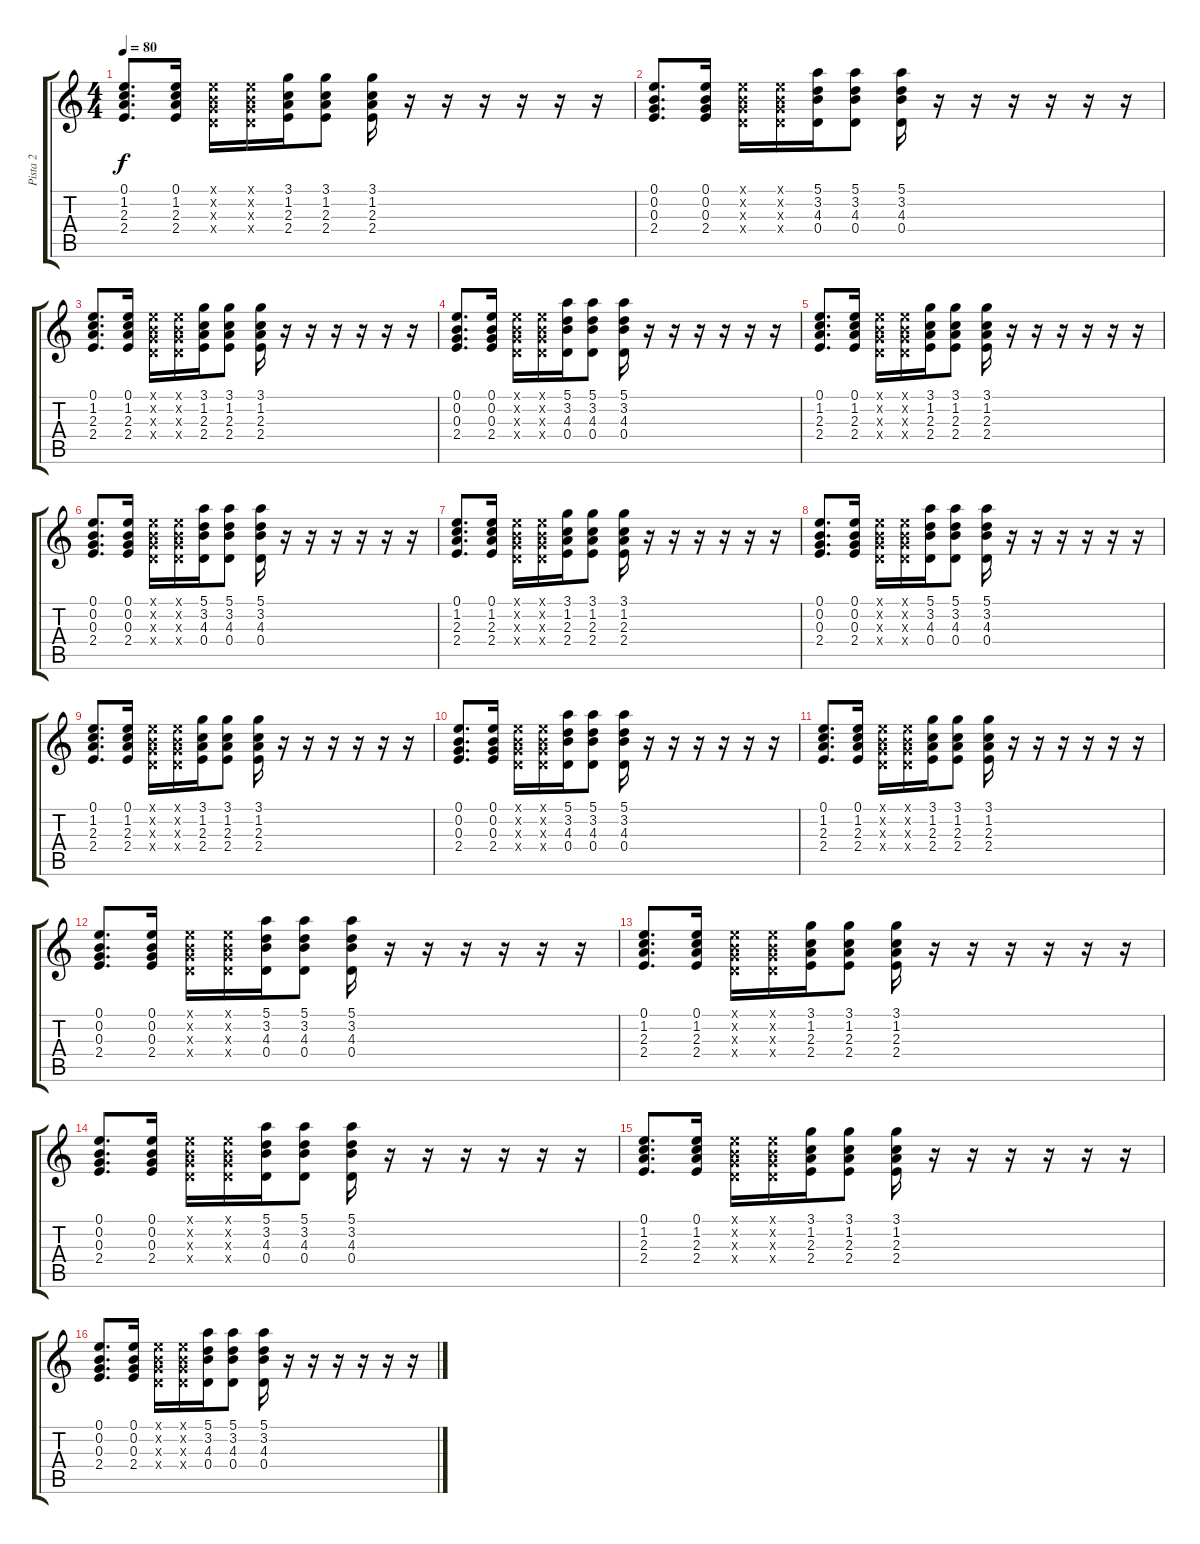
\track ("Pista 2" "Pista 2") {instrument overdrivenguitar}
\staff {score tabs}
\tuning (E4 B3 G3 D3 A2 E2) {hide}
\ts (4 4)
\tempo 80
\clef g2
\ks c
(0.1 1.2 2.3 2.4).8{d dy f} (0.1 1.2 2.3 2.4).16 (0.1{x} 0.2{x} 0.3{x} 0.4{x}).16 (0.1{x} 0.2{x} 0.3{x} 0.4{x}).16 (3.1 1.2 2.3 2.4).16 (3.1 1.2 2.3 2.4).8 (3.1 1.2 2.3 2.4).16 r.16 r.16 r.16 r.16 r.16 r.16 |
(0.1 0.2 0.3 2.4).8{d} (0.1 0.2 0.3 2.4).16 (0.1{x} 0.2{x} 0.3{x} 0.4{x}).16 (0.1{x} 0.2{x} 0.3{x} 0.4{x}).16 (5.1 3.2 4.3 0.4).16 (5.1 3.2 4.3 0.4).8 (5.1 3.2 4.3 0.4).16 r.16 r.16 r.16 r.16 r.16 r.16 |
(0.1 1.2 2.3 2.4).8{d} (0.1 1.2 2.3 2.4).16 (0.1{x} 0.2{x} 0.3{x} 0.4{x}).16 (0.1{x} 0.2{x} 0.3{x} 0.4{x}).16 (3.1 1.2 2.3 2.4).16 (3.1 1.2 2.3 2.4).8 (3.1 1.2 2.3 2.4).16 r.16 r.16 r.16 r.16 r.16 r.16 |
(0.1 0.2 0.3 2.4).8{d} (0.1 0.2 0.3 2.4).16 (0.1{x} 0.2{x} 0.3{x} 0.4{x}).16 (0.1{x} 0.2{x} 0.3{x} 0.4{x}).16 (5.1 3.2 4.3 0.4).16 (5.1 3.2 4.3 0.4).8 (5.1 3.2 4.3 0.4).16 r.16 r.16 r.16 r.16 r.16 r.16 |
(0.1 1.2 2.3 2.4).8{d} (0.1 1.2 2.3 2.4).16 (0.1{x} 0.2{x} 0.3{x} 0.4{x}).16 (0.1{x} 0.2{x} 0.3{x} 0.4{x}).16 (3.1 1.2 2.3 2.4).16 (3.1 1.2 2.3 2.4).8 (3.1 1.2 2.3 2.4).16 r.16 r.16 r.16 r.16 r.16 r.16 |
(0.1 0.2 0.3 2.4).8{d} (0.1 0.2 0.3 2.4).16 (0.1{x} 0.2{x} 0.3{x} 0.4{x}).16 (0.1{x} 0.2{x} 0.3{x} 0.4{x}).16 (5.1 3.2 4.3 0.4).16 (5.1 3.2 4.3 0.4).8 (5.1 3.2 4.3 0.4).16 r.16 r.16 r.16 r.16 r.16 r.16 |
(0.1 1.2 2.3 2.4).8{d} (0.1 1.2 2.3 2.4).16 (0.1{x} 0.2{x} 0.3{x} 0.4{x}).16 (0.1{x} 0.2{x} 0.3{x} 0.4{x}).16 (3.1 1.2 2.3 2.4).16 (3.1 1.2 2.3 2.4).8 (3.1 1.2 2.3 2.4).16 r.16 r.16 r.16 r.16 r.16 r.16 |
(0.1 0.2 0.3 2.4).8{d} (0.1 0.2 0.3 2.4).16 (0.1{x} 0.2{x} 0.3{x} 0.4{x}).16 (0.1{x} 0.2{x} 0.3{x} 0.4{x}).16 (5.1 3.2 4.3 0.4).16 (5.1 3.2 4.3 0.4).8 (5.1 3.2 4.3 0.4).16 r.16 r.16 r.16 r.16 r.16 r.16 |
(0.1 1.2 2.3 2.4).8{d} (0.1 1.2 2.3 2.4).16 (0.1{x} 0.2{x} 0.3{x} 0.4{x}).16 (0.1{x} 0.2{x} 0.3{x} 0.4{x}).16 (3.1 1.2 2.3 2.4).16 (3.1 1.2 2.3 2.4).8 (3.1 1.2 2.3 2.4).16 r.16 r.16 r.16 r.16 r.16 r.16 |
(0.1 0.2 0.3 2.4).8{d} (0.1 0.2 0.3 2.4).16 (0.1{x} 0.2{x} 0.3{x} 0.4{x}).16 (0.1{x} 0.2{x} 0.3{x} 0.4{x}).16 (5.1 3.2 4.3 0.4).16 (5.1 3.2 4.3 0.4).8 (5.1 3.2 4.3 0.4).16 r.16 r.16 r.16 r.16 r.16 r.16 |
(0.1 1.2 2.3 2.4).8{d} (0.1 1.2 2.3 2.4).16 (0.1{x} 0.2{x} 0.3{x} 0.4{x}).16 (0.1{x} 0.2{x} 0.3{x} 0.4{x}).16 (3.1 1.2 2.3 2.4).16 (3.1 1.2 2.3 2.4).8 (3.1 1.2 2.3 2.4).16 r.16 r.16 r.16 r.16 r.16 r.16 |
(0.1 0.2 0.3 2.4).8{d} (0.1 0.2 0.3 2.4).16 (0.1{x} 0.2{x} 0.3{x} 0.4{x}).16 (0.1{x} 0.2{x} 0.3{x} 0.4{x}).16 (5.1 3.2 4.3 0.4).16 (5.1 3.2 4.3 0.4).8 (5.1 3.2 4.3 0.4).16 r.16 r.16 r.16 r.16 r.16 r.16 |
(0.1 1.2 2.3 2.4).8{d} (0.1 1.2 2.3 2.4).16 (0.1{x} 0.2{x} 0.3{x} 0.4{x}).16 (0.1{x} 0.2{x} 0.3{x} 0.4{x}).16 (3.1 1.2 2.3 2.4).16 (3.1 1.2 2.3 2.4).8 (3.1 1.2 2.3 2.4).16 r.16 r.16 r.16 r.16 r.16 r.16 |
(0.1 0.2 0.3 2.4).8{d} (0.1 0.2 0.3 2.4).16 (0.1{x} 0.2{x} 0.3{x} 0.4{x}).16 (0.1{x} 0.2{x} 0.3{x} 0.4{x}).16 (5.1 3.2 4.3 0.4).16 (5.1 3.2 4.3 0.4).8 (5.1 3.2 4.3 0.4).16 r.16 r.16 r.16 r.16 r.16 r.16 |
(0.1 1.2 2.3 2.4).8{d} (0.1 1.2 2.3 2.4).16 (0.1{x} 0.2{x} 0.3{x} 0.4{x}).16 (0.1{x} 0.2{x} 0.3{x} 0.4{x}).16 (3.1 1.2 2.3 2.4).16 (3.1 1.2 2.3 2.4).8 (3.1 1.2 2.3 2.4).16 r.16 r.16 r.16 r.16 r.16 r.16 |
(0.1 0.2 0.3 2.4).8{d} (0.1 0.2 0.3 2.4).16 (0.1{x} 0.2{x} 0.3{x} 0.4{x}).16 (0.1{x} 0.2{x} 0.3{x} 0.4{x}).16 (5.1 3.2 4.3 0.4).16 (5.1 3.2 4.3 0.4).8 (5.1 3.2 4.3 0.4).16 r.16 r.16 r.16 r.16 r.16 r.16
